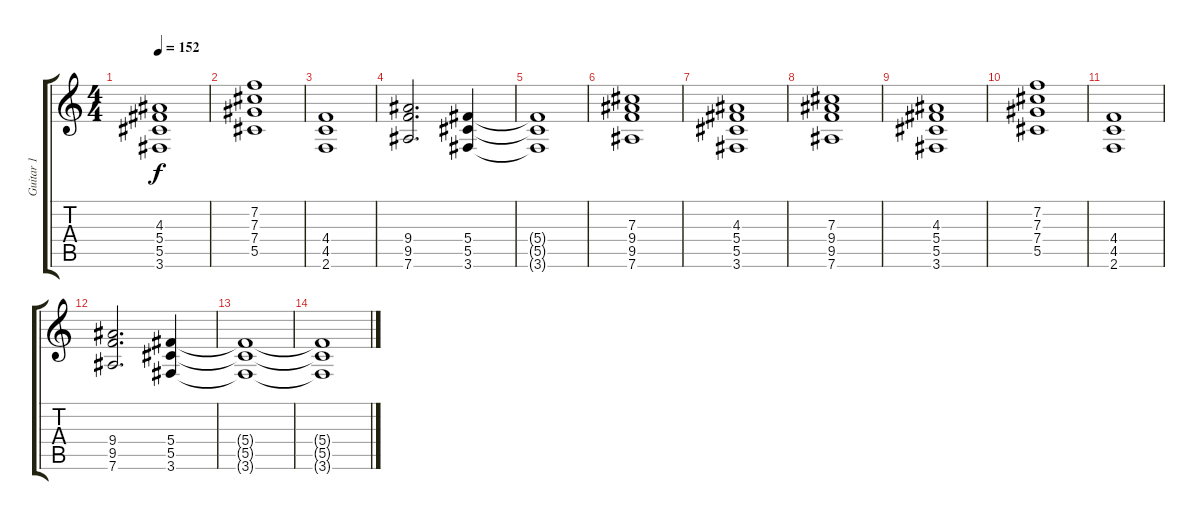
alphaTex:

\track ("Guitar 1" "Guitar 1") {instrument distortionguitar}
\staff {score tabs}
\tuning (Eb4 Bb3 Gb3 Db3 Ab2 Eb2) {hide}
\ts (4 4)
\tempo 152
\clef g2
\ks c
(4.3 5.4 5.5 3.6).1{dy f} |
(7.2 7.3 7.4 5.5).1 |
(4.4 4.5 2.6).1 |
(9.4 9.5 7.6).2{d} (5.4 5.5 3.6).4 |
(5.4{t} 5.5{t} 3.6{t}).1 |
(7.3 9.4 9.5 7.6).1 |
(4.3 5.4 5.5 3.6).1 |
(7.3 9.4 9.5 7.6).1 |
(4.3 5.4 5.5 3.6).1 |
(7.2 7.3 7.4 5.5).1 |
(4.4 4.5 2.6).1 |
(9.4 9.5 7.6).2{d} (5.4 5.5 3.6).4 |
(5.4{t} 5.5{t} 3.6{t}).1 |
(5.4{t} 5.5{t} 3.6{t}).1
